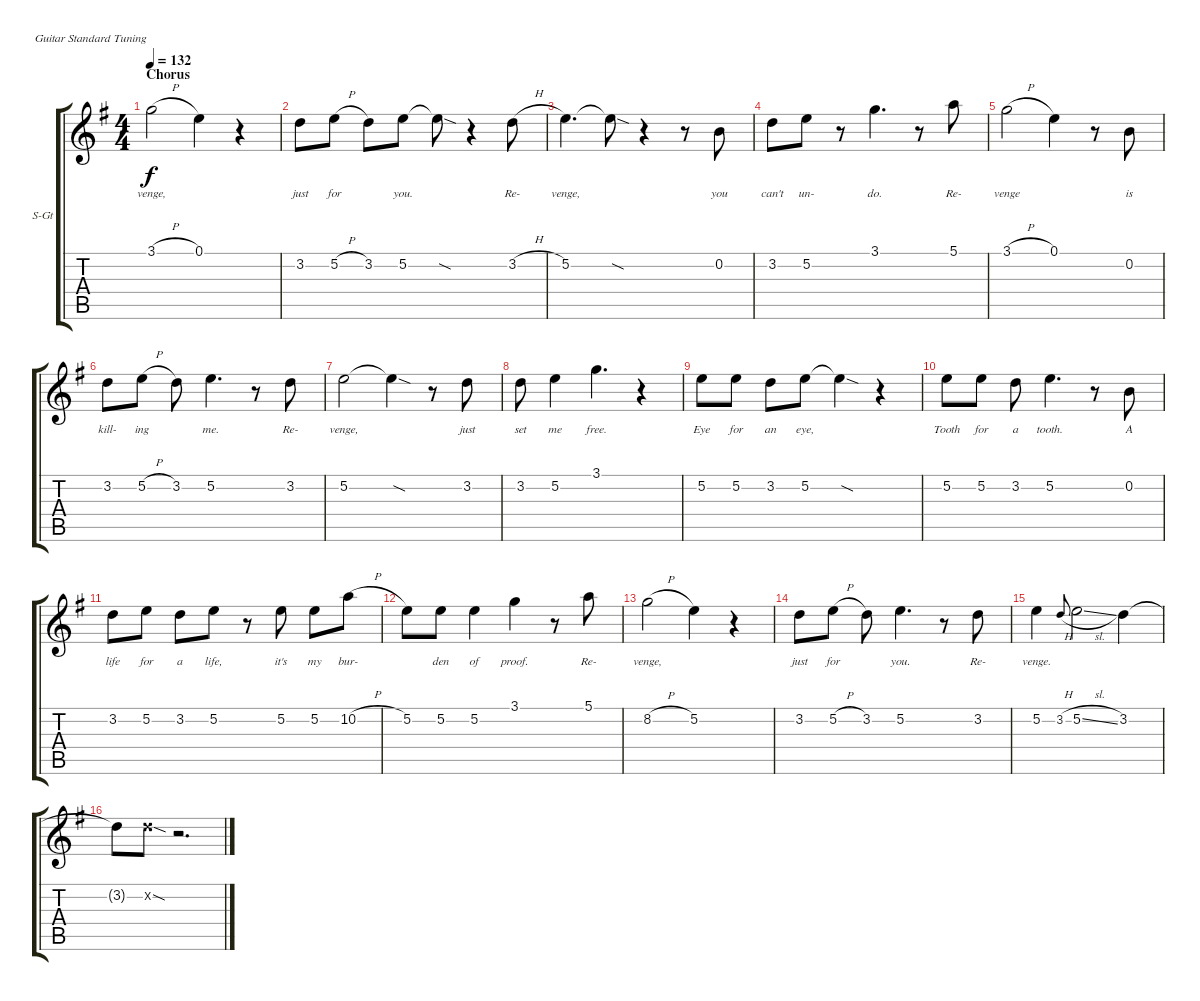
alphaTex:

\bracketExtendMode groupsimilarinstruments
\firstSystemTrackNameOrientation horizontal
\otherSystemsTrackNameOrientation horizontal
\track ("Vocals" "S-Gt") {instrument clarinet}
\staff {score tabs}
\tuning (E4 B3 G3 D3 A2 E2)
\displaytranspose 12
\ts (4 4)
\section ("" "Chorus")
\tempo 132
\clef g2
\ks g
3.1{h}.2{lyrics (0 "venge,") lyrics (1 "") lyrics (2 "") lyrics (3 "") lyrics (4 "") dy f} 0.1.4 r.4 |
3.2.8{lyrics (0 "just") lyrics (1 "") lyrics (2 "") lyrics (3 "") lyrics (4 "")} 5.2{h}.8{lyrics (0 "for") lyrics (1 "") lyrics (2 "") lyrics (3 "") lyrics (4 "")} 3.2.8 5.2.8{lyrics (0 "you.") lyrics (1 "") lyrics (2 "") lyrics (3 "") lyrics (4 "")} 5.2{sod t}.8 r.4 3.2{h}.8{lyrics (0 "Re-") lyrics (1 "") lyrics (2 "") lyrics (3 "") lyrics (4 "")} |
5.2.4{d lyrics (0 "venge,") lyrics (1 "") lyrics (2 "") lyrics (3 "") lyrics (4 "")} 5.2{sod t}.8 r.4 r.8 0.2.8{lyrics (0 "you") lyrics (1 "") lyrics (2 "") lyrics (3 "") lyrics (4 "")} |
3.2.8{lyrics (0 "can't") lyrics (1 "") lyrics (2 "") lyrics (3 "") lyrics (4 "")} 5.2.8{lyrics (0 "un-") lyrics (1 "") lyrics (2 "") lyrics (3 "") lyrics (4 "")} r.8 3.1.4{d lyrics (0 "do.") lyrics (1 "") lyrics (2 "") lyrics (3 "") lyrics (4 "")} r.8 5.1.8{lyrics (0 "Re-") lyrics (1 "") lyrics (2 "") lyrics (3 "") lyrics (4 "")} |
3.1{h}.2{lyrics (0 "venge") lyrics (1 "") lyrics (2 "") lyrics (3 "") lyrics (4 "")} 0.1.4 r.8 0.2.8{lyrics (0 "is") lyrics (1 "") lyrics (2 "") lyrics (3 "") lyrics (4 "")} |
3.2.8{lyrics (0 "kill-") lyrics (1 "") lyrics (2 "") lyrics (3 "") lyrics (4 "")} 5.2{h}.8{lyrics (0 "ing") lyrics (1 "") lyrics (2 "") lyrics (3 "") lyrics (4 "")} 3.2.8 5.2.4{d lyrics (0 "me.") lyrics (1 "") lyrics (2 "") lyrics (3 "") lyrics (4 "")} r.8 3.2.8{lyrics (0 "Re-") lyrics (1 "") lyrics (2 "") lyrics (3 "") lyrics (4 "")} |
5.2.2{lyrics (0 "venge,") lyrics (1 "") lyrics (2 "") lyrics (3 "") lyrics (4 "")} 5.2{sod t}.4 r.8 3.2.8{lyrics (0 "just") lyrics (1 "") lyrics (2 "") lyrics (3 "") lyrics (4 "")} |
3.2.8{lyrics (0 "set") lyrics (1 "") lyrics (2 "") lyrics (3 "") lyrics (4 "")} 5.2.4{lyrics (0 "me") lyrics (1 "") lyrics (2 "") lyrics (3 "") lyrics (4 "")} 3.1.4{d lyrics (0 "free.") lyrics (1 "") lyrics (2 "") lyrics (3 "") lyrics (4 "")} r.4 |
5.2.8{lyrics (0 "Eye") lyrics (1 "") lyrics (2 "") lyrics (3 "") lyrics (4 "")} 5.2.8{lyrics (0 "for") lyrics (1 "") lyrics (2 "") lyrics (3 "") lyrics (4 "")} 3.2.8{lyrics (0 "an") lyrics (1 "") lyrics (2 "") lyrics (3 "") lyrics (4 "")} 5.2.8{lyrics (0 "eye,") lyrics (1 "") lyrics (2 "") lyrics (3 "") lyrics (4 "")} 5.2{sod t}.4 r.4 |
5.2.8{lyrics (0 "Tooth") lyrics (1 "") lyrics (2 "") lyrics (3 "") lyrics (4 "")} 5.2.8{lyrics (0 "for") lyrics (1 "") lyrics (2 "") lyrics (3 "") lyrics (4 "")} 3.2.8{lyrics (0 "a") lyrics (1 "") lyrics (2 "") lyrics (3 "") lyrics (4 "")} 5.2.4{d lyrics (0 "tooth.") lyrics (1 "") lyrics (2 "") lyrics (3 "") lyrics (4 "")} r.8 0.2.8{lyrics (0 "A") lyrics (1 "") lyrics (2 "") lyrics (3 "") lyrics (4 "")} |
3.2.8{lyrics (0 "life") lyrics (1 "") lyrics (2 "") lyrics (3 "") lyrics (4 "")} 5.2.8{lyrics (0 "for") lyrics (1 "") lyrics (2 "") lyrics (3 "") lyrics (4 "")} 3.2.8{lyrics (0 "a") lyrics (1 "") lyrics (2 "") lyrics (3 "") lyrics (4 "")} 5.2.8{lyrics (0 "life,") lyrics (1 "") lyrics (2 "") lyrics (3 "") lyrics (4 "")} r.8 5.2.8{lyrics (0 "it's") lyrics (1 "") lyrics (2 "") lyrics (3 "") lyrics (4 "")} 5.2.8{lyrics (0 "my") lyrics (1 "") lyrics (2 "") lyrics (3 "") lyrics (4 "")} 10.2{h}.8{lyrics (0 "bur-") lyrics (1 "") lyrics (2 "") lyrics (3 "") lyrics (4 "")} |
5.2.8 5.2.8{lyrics (0 "den") lyrics (1 "") lyrics (2 "") lyrics (3 "") lyrics (4 "")} 5.2.4{lyrics (0 "of") lyrics (1 "") lyrics (2 "") lyrics (3 "") lyrics (4 "")} 3.1.4{lyrics (0 "proof.") lyrics (1 "") lyrics (2 "") lyrics (3 "") lyrics (4 "")} r.8 5.1.8{lyrics (0 "Re-") lyrics (1 "") lyrics (2 "") lyrics (3 "") lyrics (4 "")} |
8.2{h}.2{lyrics (0 "venge,") lyrics (1 "") lyrics (2 "") lyrics (3 "") lyrics (4 "")} 5.2.4 r.4 |
3.2.8{lyrics (0 "just") lyrics (1 "") lyrics (2 "") lyrics (3 "") lyrics (4 "")} 5.2{h}.8{lyrics (0 "for") lyrics (1 "") lyrics (2 "") lyrics (3 "") lyrics (4 "")} 3.2.8 5.2.4{d lyrics (0 "you.") lyrics (1 "") lyrics (2 "") lyrics (3 "") lyrics (4 "")} r.8 3.2.8{lyrics (0 "Re-") lyrics (1 "") lyrics (2 "") lyrics (3 "") lyrics (4 "")} |
5.2.4{lyrics (0 "venge.") lyrics (1 "") lyrics (2 "") lyrics (3 "") lyrics (4 "")} 3.2{h}.8{gr onbeat} 5.2{sl}.2 3.2.4 |
3.2{t}.8 3.2{sod x}.8 r.2{d}
